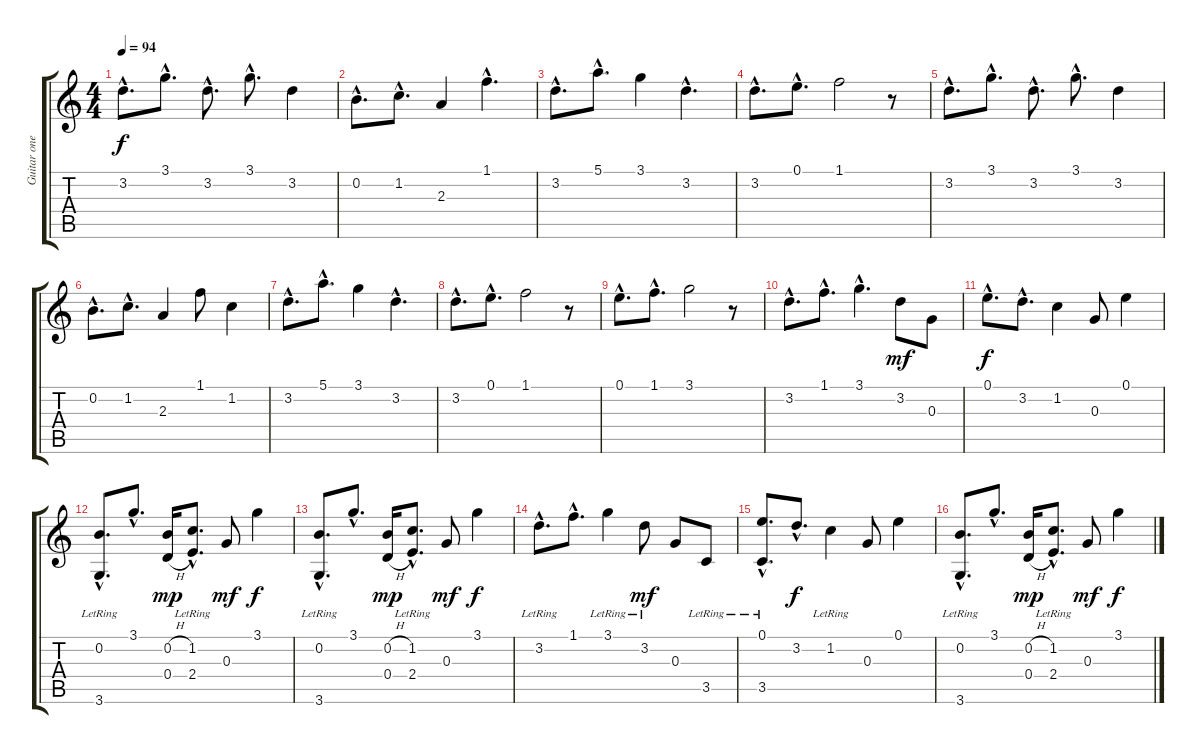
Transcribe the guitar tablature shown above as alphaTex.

\track ("Guitar one" "Guitar one") {instrument acousticguitarsteel}
\staff {score tabs}
\tuning (E4 B3 G3 D3 A2 E2) {hide}
\ts (4 4)
\tempo 94
\clef g2
\ks c
3.2{hac}.8{d dy f} 3.1{hac}.8{d} 3.2{hac}.8{d} 3.1{hac}.8{d} 3.2.4 |
0.2{hac}.8{d} 1.2{hac}.8{d} 2.3.4 1.1{hac}.4{d} |
3.2{hac}.8{d} 5.1{hac}.8{d} 3.1.4 3.2{hac}.4{d} |
3.2{hac}.8{d} 0.1{hac}.8{d} 1.1.2 r.8 |
3.2{hac}.8{d} 3.1{hac}.8{d} 3.2{hac}.8{d} 3.1{hac}.8{d} 3.2.4 |
0.2{hac}.8{d} 1.2{hac}.8{d} 2.3.4 1.1.8 1.2.4 |
3.2{hac}.8{d} 5.1{hac}.8{d} 3.1.4 3.2{hac}.4{d} |
3.2{hac}.8{d} 0.1{hac}.8{d} 1.1.2 r.8 |
0.1{hac}.8{d} 1.1{hac}.8{d} 3.1.2 r.8 |
3.2{hac}.8{d} 1.1{hac}.8{d} 3.1{hac}.4{d} 3.2.8{dy mf} 0.3.8 |
0.1{hac}.8{d dy f} 3.2{hac}.8{d} 1.2.4 0.3.8 0.1.4 |
(0.2{hac} 3.6{hac lr}).8{d} 3.1{hac}.8{d} (0.2{h} 0.4{h}).16{dy mp} (1.2{hac lr} 2.4{hac lr}).8{d} 0.3.8{dy mf} 3.1.4{dy f} |
(0.2{hac} 3.6{hac lr}).8{d} 3.1{hac}.8{d} (0.2{h} 0.4{h}).16{dy mp} (1.2{hac lr} 2.4{hac lr}).8{d} 0.3.8{dy mf} 3.1.4{dy f} |
3.2{hac lr}.8{d} 1.1{hac}.8{d} 3.1{lr}.4 3.2{lr}.8{dy mf} 0.3.8 3.5{lr}.8 |
(0.1{hac lr} 3.5{hac lr}).8{d} 3.2{hac}.8{d dy f} 1.2{lr}.4 0.3.8 0.1.4 |
(0.2{hac} 3.6{hac lr}).8{d} 3.1{hac}.8{d} (0.2{h} 0.4{h}).16{dy mp} (1.2{hac lr} 2.4{hac lr}).8{d} 0.3.8{dy mf} 3.1.4{dy f}
